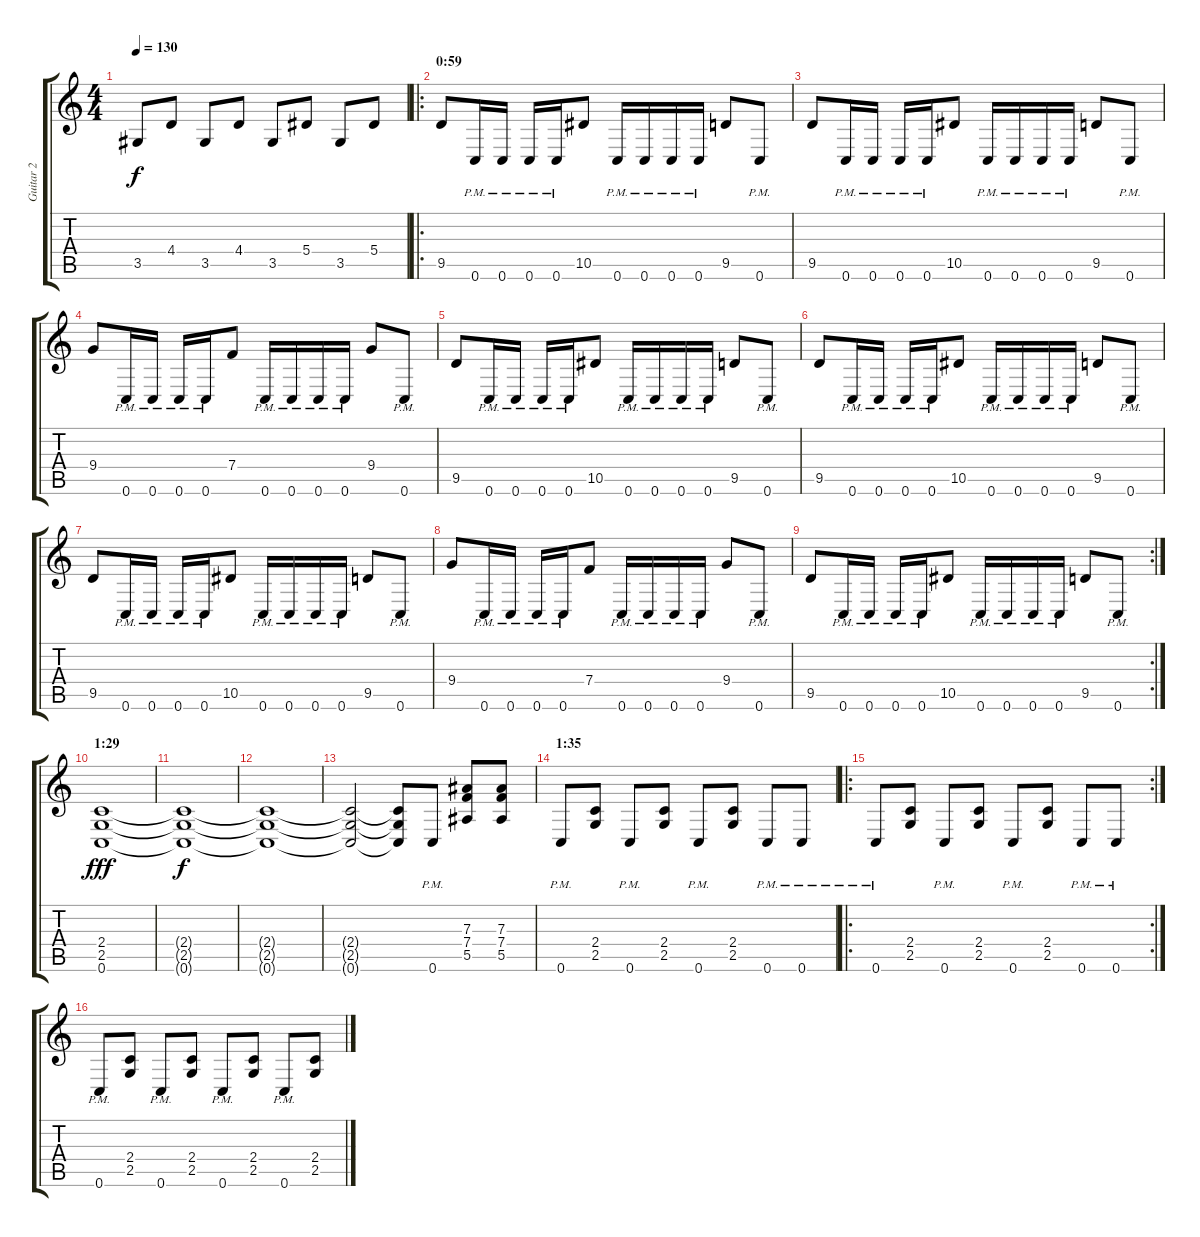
\track ("Guitar 2" "Guitar 2") {instrument distortionguitar}
\staff {score tabs}
\tuning (C4 G3 Eb3 Bb2 F2 C2) {hide}
\ts (4 4)
\tempo 130
\clef g2
\ks c
3.5.8{dy f} 4.4.8 3.5.8 4.4.8 3.5.8 5.4.8 3.5.8 5.4.8 |
\ro
\section ("" "0:59")
9.5.8{instrument distortionguitar} 0.6{pm}.16 0.6{pm}.16 0.6{pm}.16 0.6{pm}.16 10.5.8 0.6{pm}.16 0.6{pm}.16 0.6{pm}.16 0.6{pm}.16 9.5.8 0.6{pm}.8 |
9.5.8 0.6{pm}.16 0.6{pm}.16 0.6{pm}.16 0.6{pm}.16 10.5.8 0.6{pm}.16 0.6{pm}.16 0.6{pm}.16 0.6{pm}.16 9.5.8 0.6{pm}.8 |
9.4.8 0.6{pm}.16 0.6{pm}.16 0.6{pm}.16 0.6{pm}.16 7.4.8 0.6{pm}.16 0.6{pm}.16 0.6{pm}.16 0.6{pm}.16 9.4.8 0.6{pm}.8 |
9.5.8 0.6{pm}.16 0.6{pm}.16 0.6{pm}.16 0.6{pm}.16 10.5.8 0.6{pm}.16 0.6{pm}.16 0.6{pm}.16 0.6{pm}.16 9.5.8 0.6{pm}.8 |
9.5.8 0.6{pm}.16 0.6{pm}.16 0.6{pm}.16 0.6{pm}.16 10.5.8 0.6{pm}.16 0.6{pm}.16 0.6{pm}.16 0.6{pm}.16 9.5.8 0.6{pm}.8 |
9.5.8 0.6{pm}.16 0.6{pm}.16 0.6{pm}.16 0.6{pm}.16 10.5.8 0.6{pm}.16 0.6{pm}.16 0.6{pm}.16 0.6{pm}.16 9.5.8 0.6{pm}.8 |
9.4.8 0.6{pm}.16 0.6{pm}.16 0.6{pm}.16 0.6{pm}.16 7.4.8 0.6{pm}.16 0.6{pm}.16 0.6{pm}.16 0.6{pm}.16 9.4.8 0.6{pm}.8 |
\rc 2
9.5.8 0.6{pm}.16 0.6{pm}.16 0.6{pm}.16 0.6{pm}.16 10.5.8 0.6{pm}.16 0.6{pm}.16 0.6{pm}.16 0.6{pm}.16 9.5.8 0.6{pm}.8 |
\section ("" "1:29")
(2.4 2.5 0.6).1{dy fff} |
(2.4{t} 2.5{t} 0.6{t}).1{dy f} |
(2.4{t} 2.5{t} 0.6{t}).1 |
(2.4{t} 2.5{t} 0.6{t}).2 (2.4{t} 2.5{t} 0.6{t}).8 0.6{pm}.8 (7.3 7.4 5.5).8 (7.3 7.4 5.5).8 |
\section ("" "1:35")
0.6{pm}.8 (2.4 2.5).8 0.6{pm}.8 (2.4 2.5).8 0.6{pm}.8 (2.4 2.5).8 0.6{pm}.8 0.6{pm}.8 |
\ro
\rc 2
0.6{pm}.8 (2.4 2.5).8 0.6{pm}.8 (2.4 2.5).8 0.6{pm}.8 (2.4 2.5).8 0.6{pm}.8 0.6{pm}.8 |
0.6{pm}.8 (2.4 2.5).8 0.6{pm}.8 (2.4 2.5).8 0.6{pm}.8 (2.4 2.5).8 0.6{pm}.8 (2.4 2.5).8
